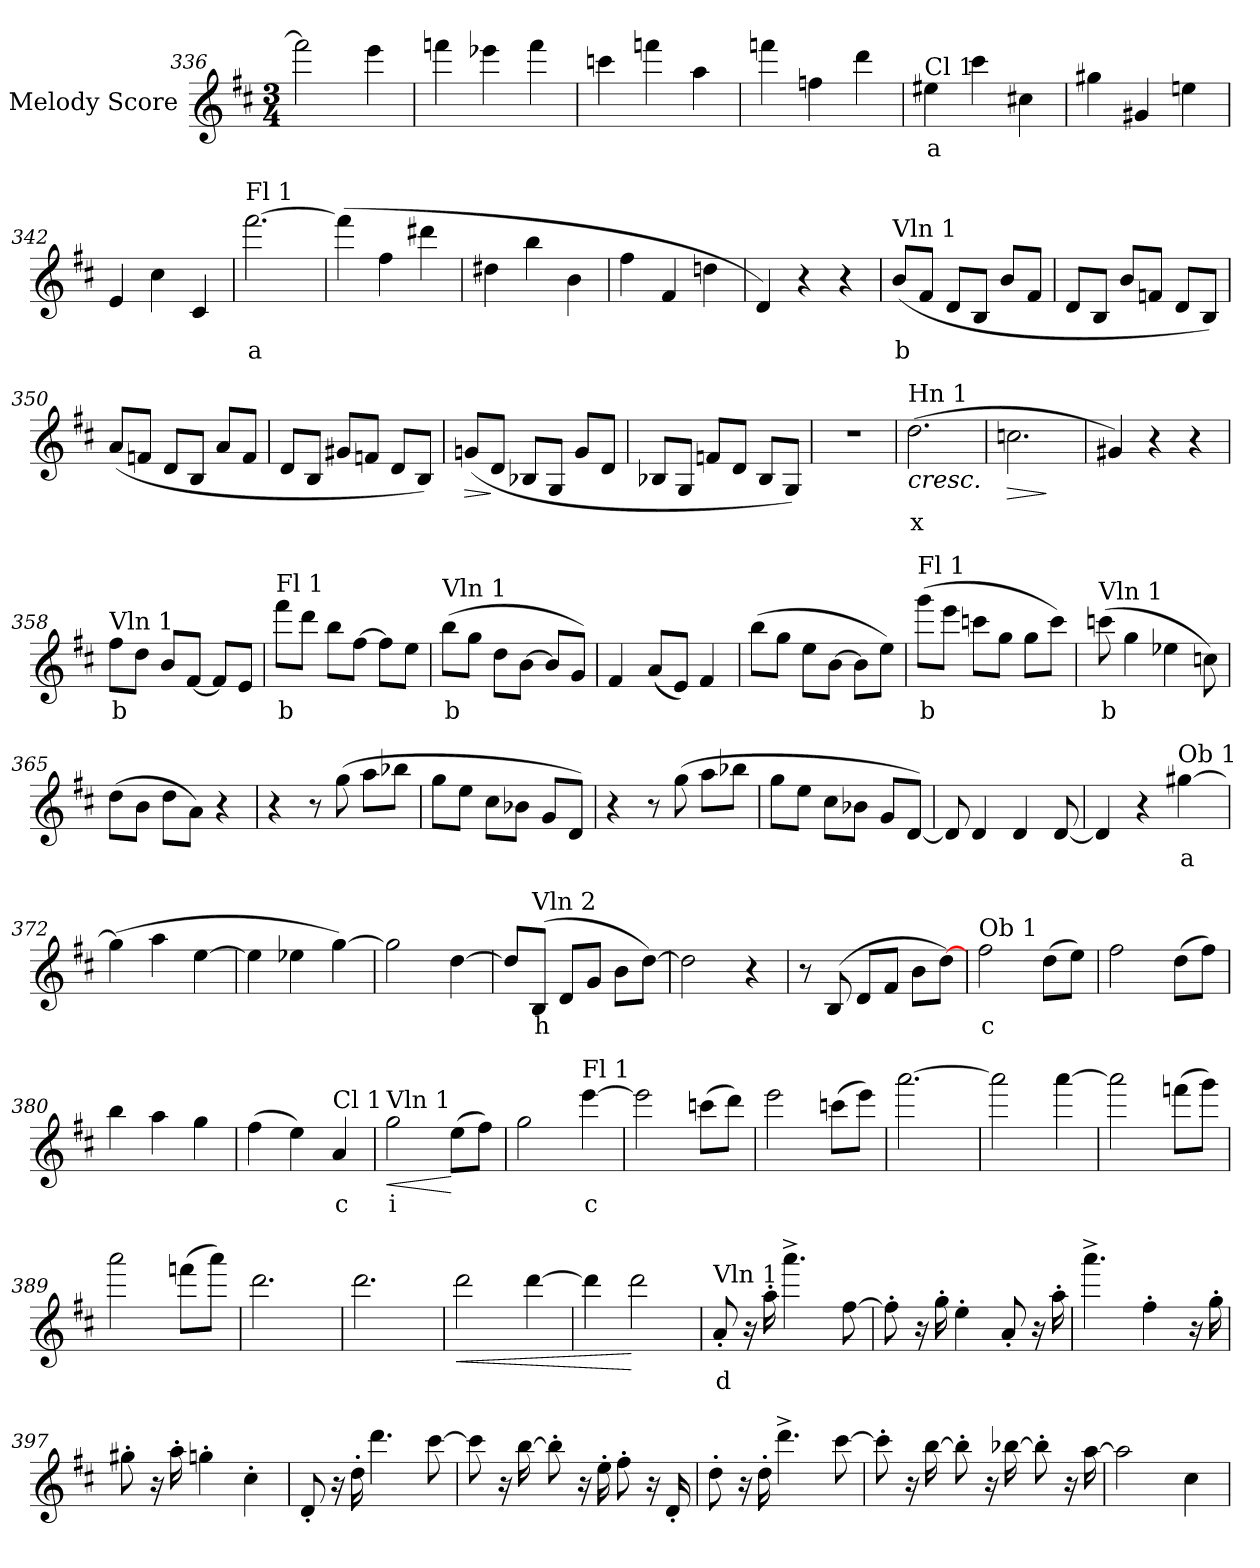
**kern	**text	**dynam
*part1	*part1	*part1
*staff1	*staff1	*staff1
*I"Melody Score	*	*
*clefG2	*	*
*k[f#c#]	*	*
*M3/4	*	*
=336	=336	=336
2fff\]	.	.
4eee\	.	.
=337	=337	=337
4fffn\	.	.
4eee-X\	.	.
4fff\	.	.
=338	=338	=338
4cccn\	.	.
4fffn\	.	.
4aa\	.	.
=339	=339	=339
4fffn\	.	.
4ffn\	.	.
4ddd\	.	.
=340	=340	=340
!LO:TX:a:t=Cl 1	!	!
!	!LO:LY:b:color=#FF0000	!
4ee#X\	a	.
4ccc#\	.	.
4cc#X\	.	.
=341	=341	=341
4gg#X\	.	.
4g#X/	.	.
4een\	.	.
=342	=342	=342
4e/	.	.
4cc#\	.	.
4c#/	.	.
=343	=343	=343
!LO:TX:a:t=Fl 1	!	!
!	!LO:LY:b:color=#FF0000	!
[2.fff#\	a	.
=344	=344	=344
(4fff#\]	.	.
4ff#\	.	.
4ddd#X\	.	.
=345	=345	=345
4dd#X\	.	.
4bb\	.	.
4b\	.	.
=346	=346	=346
4ff#\	.	.
4f#/	.	.
4ddn\	.	.
=347	=347	=347
4d/)	.	.
4r	.	.
4r	.	.
=348	=348	=348
!LO:TX:a:t=Vln 1	!	!
!	!LO:LY:b:color=#FF0000	!
(8b/L	b	.
8f#/J	.	.
8d/L	.	.
8B/J	.	.
8b/L	.	.
8f#/J	.	.
=349	=349	=349
8d/L	.	.
8B/J	.	.
8b/L	.	.
8fn/J	.	.
8d/L	.	.
8B/J)	.	.
=350	=350	=350
(8a/L	.	.
8fn/J	.	.
8d/L	.	.
8B/J	.	.
8a/L	.	.
8f/J	.	.
=351	=351	=351
8d/L	.	.
8B/J	.	.
8g#X/L	.	.
8fn/J	.	.
8d/L	.	.
8B/J)	.	.
=352	=352	=352
!	!	!LO:HP:b
(8gn/L	.	>
8d/J	.	]
8B-X/L	.	.
8G/J	.	.
8g/L	.	.
8d/J	.	.
=353	=353	=353
8B-X/L	.	.
8G/J	.	.
8fn/L	.	.
8d/J	.	.
8B-/L	.	.
8G/J)	.	.
=354	=354	=354
2.r	.	.
=355	=355	=355
!LO:TX:a:t=Hn 1	!	!
!	!LO:LY:b:color=#FF0000	!LO:HP:b
(2.dd\	x	<
=356	=356	=356
!	!	!LO:HP:b
2.ccn\	.	>
.	.	[ ]
=357	=357	=357
4g#X/)	.	.
4r	.	.
4r	.	.
=358	=358	=358
!LO:TX:a:t=Vln 1	!	!
!	!LO:LY:b:color=#FF0000	!
8ff#\L	b	.
8dd\J	.	.
8b/L	.	.
[8f#/J	.	.
8f#/L]	.	.
8e/J	.	.
=359	=359	=359
!LO:TX:a:t=Fl 1	!	!
!	!LO:LY:b:color=#FF0000	!
8fff#\L	b	.
8ddd\J	.	.
8bb\L	.	.
[8ff#\J	.	.
8ff#\L]	.	.
8ee\J	.	.
=360	=360	=360
!LO:TX:a:t=Vln 1	!	!
!	!LO:LY:b:color=#FF0000	!
(8bb\L	b	.
8gg\J	.	.
8dd\L	.	.
[8b\J	.	.
8b/L]	.	.
8g/J)	.	.
=361	=361	=361
4f#/	.	.
(8a/L	.	.
8e/J)	.	.
4f#/	.	.
=362	=362	=362
(8bb\L	.	.
8gg\J	.	.
8ee\L	.	.
[8b\J	.	.
8b\L]	.	.
8ee\J)	.	.
=363	=363	=363
!LO:TX:a:t=Fl 1	!	!
!	!LO:LY:b:color=#FF0000	!
(8ggg\L	b	.
8eee\J	.	.
8cccn\L	.	.
8gg\J	.	.
8gg\L	.	.
8ccc\J)	.	.
=364	=364	=364
!LO:TX:a:t=Vln 1	!	!
!	!LO:LY:b:color=#FF0000	!
(8cccn\	b	.
4gg\	.	.
4ee-X\	.	.
8ccn\)	.	.
=365	=365	=365
(8dd\L	.	.
8b\J	.	.
8dd\L	.	.
8a\J)	.	.
4r	.	.
=366	=366	=366
4r	.	.
8r	.	.
(8gg\	.	.
8aa\L	.	.
8bb-X\J	.	.
=367	=367	=367
8gg\L	.	.
8ee\J	.	.
8cc#\L	.	.
8b-X\J	.	.
8g/L	.	.
8d/J)	.	.
=368	=368	=368
4r	.	.
8r	.	.
(8gg\	.	.
8aa\L	.	.
8bb-X\J	.	.
=369	=369	=369
8gg\L	.	.
8ee\J	.	.
8cc#\L	.	.
8b-X\J	.	.
8g/L	.	.
[8d/J)	.	.
=370	=370	=370
8d/]	.	.
4d/	.	.
4d/	.	.
[8d/	.	.
=371	=371	=371
4d/]	.	.
4r	.	.
!LO:TX:a:t=Ob 1	!	!
!	!LO:LY:b:color=#FF0000	!
[4gg#X\	a	.
=372	=372	=372
(4gg#\]	.	.
4aa\	.	.
[4ee\	.	.
=373	=373	=373
4ee\]	.	.
4ee-X\	.	.
[4gg\)	.	.
=374	=374	=374
2gg\]	.	.
[4dd\	.	.
=375	=375	=375
8dd/L]	.	.
!LO:TX:a:t=Vln 2	!	!
!	!LO:LY:b:color=#FF0000	!
(8B/J	h	.
8d/L	.	.
8g/J	.	.
8b\L	.	.
[8dd\J)	.	.
=376	=376	=376
2dd\]	.	.
4r	.	.
=377	=377	=377
8r	.	.
(8B/	.	.
8d/L	.	.
8f#/J	.	.
8b\L	.	.
[8dd\J)	.	.
=378	=378	=378
!LO:TX:a:t=Ob 1	!	!
!	!LO:LY:b:color=#FF0000	!
2ff#\	c	.
(8dd\L	.	.
8ee\J)	.	.
=379	=379	=379
2ff#\	.	.
(8dd\L	.	.
8ff#\J)	.	.
=380	=380	=380
4bb\	.	.
4aa\	.	.
4gg\	.	.
=381	=381	=381
(4ff#\	.	.
4ee\)	.	.
!LO:TX:a:t=Cl 1	!	!
!	!LO:LY:b:color=#FF0000	!
4a/	c	.
=382	=382	=382
!LO:TX:a:t=Vln 1	!	!
!	!LO:LY:b:color=#FF0000	!LO:HP:b
!	!	!LO:HP:n=1:b
2gg\	i	< >
(8ee\L	.	[
8ff#\J)	.	]
=383	=383	=383
2gg\	.	.
!LO:TX:a:t=Fl 1	!	!
!	!LO:LY:b:color=#FF0000	!
[4eee\	c	.
=384	=384	=384
2eee\]	.	.
(8cccn\L	.	.
8ddd\J)	.	.
=385	=385	=385
2eee\	.	.
(8cccn\L	.	.
8eee\J)	.	.
=386	=386	=386
[2.aaa\	.	.
=387	=387	=387
2aaa\]	.	.
[4aaa\	.	.
=388	=388	=388
2aaa\]	.	.
(8fffn\L	.	.
8ggg\J)	.	.
=389	=389	=389
2aaa\	.	.
(8fffn\L	.	.
8aaa\J)	.	.
=390	=390	=390
2.ddd\	.	.
=391	=391	=391
2.ddd\	.	.
=392	=392	=392
!	!	!LO:HP:b
2ddd\	.	<
[4ddd\	.	.
=393	=393	=393
4ddd\]	.	.
2ddd\	.	[
=394	=394	=394
!LO:TX:a:t=Vln 1	!	!
!	!LO:LY:b:color=#FF0000	!
8a'/	d	.
16r	.	.
16aa'\	.	.
4.aaa^\	.	.
[8ff#\	.	.
=395	=395	=395
8ff#'\]	.	.
16r	.	.
16gg'\	.	.
4ee'\	.	.
8a'/	.	.
16r	.	.
16aa'\	.	.
=396	=396	=396
4.aaa^\	.	.
4ff#'\	.	.
16r	.	.
16gg'\	.	.
=397	=397	=397
8gg#X'\	.	.
16r	.	.
16aa'\	.	.
4ggn'\	.	.
4cc#'\	.	.
=398	=398	=398
8d'/	.	.
16r	.	.
16dd'\	.	.
4.ddd\	.	.
[8ccc#\	.	.
=399	=399	=399
8ccc#\]	.	.
16r	.	.
[16bb\	.	.
8bb'\]	.	.
16r	.	.
16ee'\	.	.
8ff#'\	.	.
16r	.	.
16d'/	.	.
=400	=400	=400
8dd'\	.	.
16r	.	.
16dd'\	.	.
4.ddd^\	.	.
[8ccc#\	.	.
=401	=401	=401
8ccc#'\]	.	.
16r	.	.
[16bb\	.	.
8bb'\]	.	.
16r	.	.
[16bb-X\	.	.
8bb-'\]	.	.
16r	.	.
[16aa\	.	.
=402	=402	=402
2aa\]	.	.
4cc#\	.	.
=	=	=
*-	*-	*-
